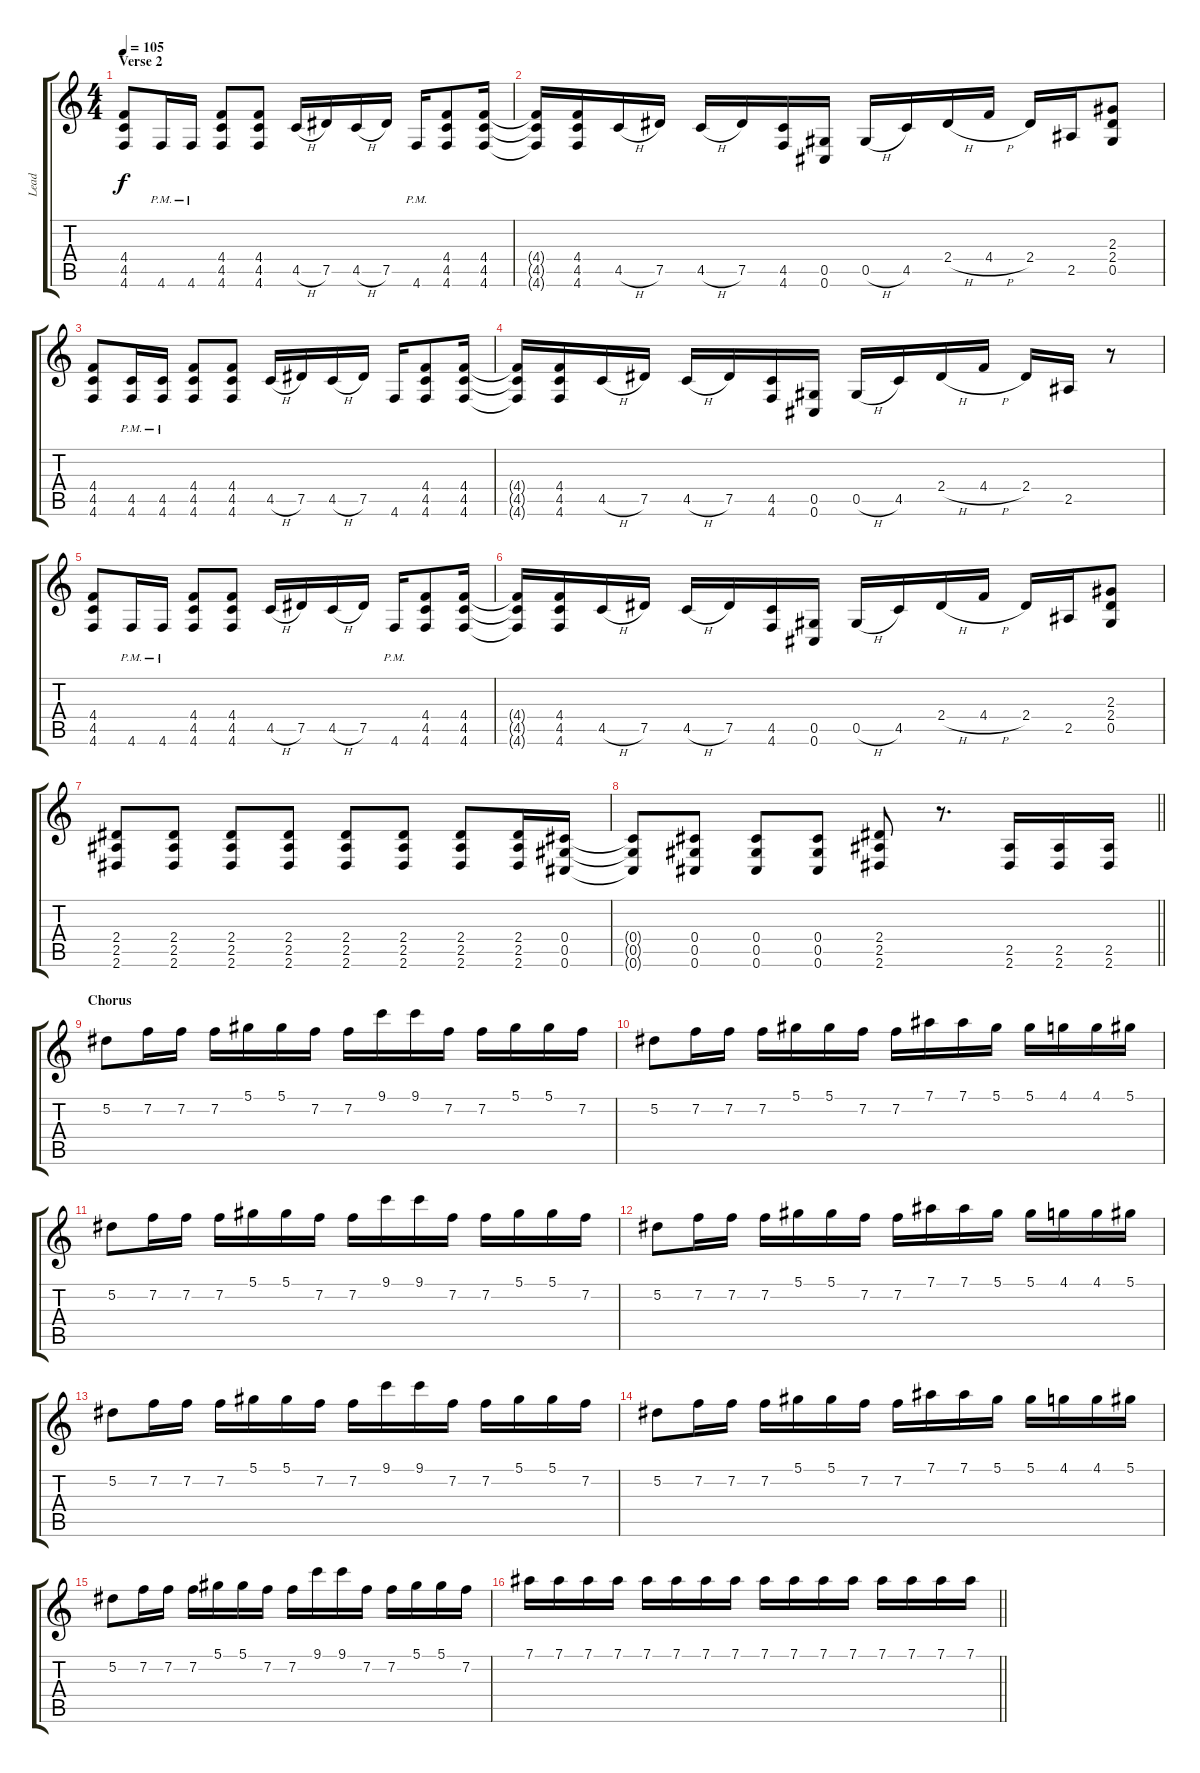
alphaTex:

\track ("Lead" "Lead") {instrument distortionguitar}
\staff {score tabs}
\tuning (Eb4 Bb3 Gb3 Db3 Ab2 Db2) {hide}
\ts (4 4)
\section ("" "Verse 2")
\tempo 105
\clef g2
\ks c
(4.4 4.5 4.6).8{dy f} 4.6{pm}.16 4.6{pm}.16 (4.4 4.5 4.6).8 (4.4 4.5 4.6).8 4.5{h}.16 7.5.16 4.5{h}.16 7.5.16 4.6{pm}.16 (4.4 4.5 4.6).8 (4.4 4.5 4.6).16 |
(4.4{t} 4.5{t} 4.6{t}).16 (4.4 4.5 4.6).16 4.5{h}.16 7.5.16 4.5{h}.16 7.5.16 (4.5 4.6).16 (0.5 0.6).16 0.5{h}.16 4.5.16 2.4{h}.16 4.4{h}.16 2.4.16 2.5.16 (2.3 2.4 0.5).8 |
(4.4 4.5 4.6).8 (4.5{pm} 4.6{pm}).16 (4.5{pm} 4.6{pm}).16 (4.4 4.5 4.6).8 (4.4 4.5 4.6).8 4.5{h}.16 7.5.16 4.5{h}.16 7.5.16 4.6.16 (4.4 4.5 4.6).8 (4.4 4.5 4.6).16 |
(4.4{t} 4.5{t} 4.6{t}).16 (4.4 4.5 4.6).16 4.5{h}.16 7.5.16 4.5{h}.16 7.5.16 (4.5 4.6).16 (0.5 0.6).16 0.5{h}.16 4.5.16 2.4{h}.16 4.4{h}.16 2.4.16 2.5.16 r.8 |
(4.4 4.5 4.6).8 4.6{pm}.16 4.6{pm}.16 (4.4 4.5 4.6).8 (4.4 4.5 4.6).8 4.5{h}.16 7.5.16 4.5{h}.16 7.5.16 4.6{pm}.16 (4.4 4.5 4.6).8 (4.4 4.5 4.6).16 |
(4.4{t} 4.5{t} 4.6{t}).16 (4.4 4.5 4.6).16 4.5{h}.16 7.5.16 4.5{h}.16 7.5.16 (4.5 4.6).16 (0.5 0.6).16 0.5{h}.16 4.5.16 2.4{h}.16 4.4{h}.16 2.4.16 2.5.16 (2.3 2.4 0.5).8 |
(2.4 2.5 2.6).8 (2.4 2.5 2.6).8 (2.4 2.5 2.6).8 (2.4 2.5 2.6).8 (2.4 2.5 2.6).8 (2.4 2.5 2.6).8 (2.4 2.5 2.6).8 (2.4 2.5 2.6).16 (0.4 0.5 0.6).16 |
\barLineRight lightlight
(0.4{t} 0.5{t} 0.6{t}).8 (0.4 0.5 0.6).8 (0.4 0.5 0.6).8 (0.4 0.5 0.6).8 (2.4 2.5 2.6).8 r.8{d} (2.5 2.6).16 (2.5 2.6).16 (2.5 2.6).16 |
\section ("" "Chorus")
5.2.8 7.2.16 7.2.16 7.2.16 5.1.16 5.1.16 7.2.16 7.2.16 9.1.16 9.1.16 7.2.16 7.2.16 5.1.16 5.1.16 7.2.16 |
5.2.8 7.2.16 7.2.16 7.2.16 5.1.16 5.1.16 7.2.16 7.2.16 7.1.16 7.1.16 5.1.16 5.1.16 4.1.16 4.1.16 5.1.16 |
5.2.8 7.2.16 7.2.16 7.2.16 5.1.16 5.1.16 7.2.16 7.2.16 9.1.16 9.1.16 7.2.16 7.2.16 5.1.16 5.1.16 7.2.16 |
5.2.8 7.2.16 7.2.16 7.2.16 5.1.16 5.1.16 7.2.16 7.2.16 7.1.16 7.1.16 5.1.16 5.1.16 4.1.16 4.1.16 5.1.16 |
5.2.8 7.2.16 7.2.16 7.2.16 5.1.16 5.1.16 7.2.16 7.2.16 9.1.16 9.1.16 7.2.16 7.2.16 5.1.16 5.1.16 7.2.16 |
5.2.8 7.2.16 7.2.16 7.2.16 5.1.16 5.1.16 7.2.16 7.2.16 7.1.16 7.1.16 5.1.16 5.1.16 4.1.16 4.1.16 5.1.16 |
5.2.8 7.2.16 7.2.16 7.2.16 5.1.16 5.1.16 7.2.16 7.2.16 9.1.16 9.1.16 7.2.16 7.2.16 5.1.16 5.1.16 7.2.16 |
\barLineRight lightlight
7.1.16 7.1.16 7.1.16 7.1.16 7.1.16 7.1.16 7.1.16 7.1.16 7.1.16 7.1.16 7.1.16 7.1.16 7.1.16 7.1.16 7.1.16 7.1.16
